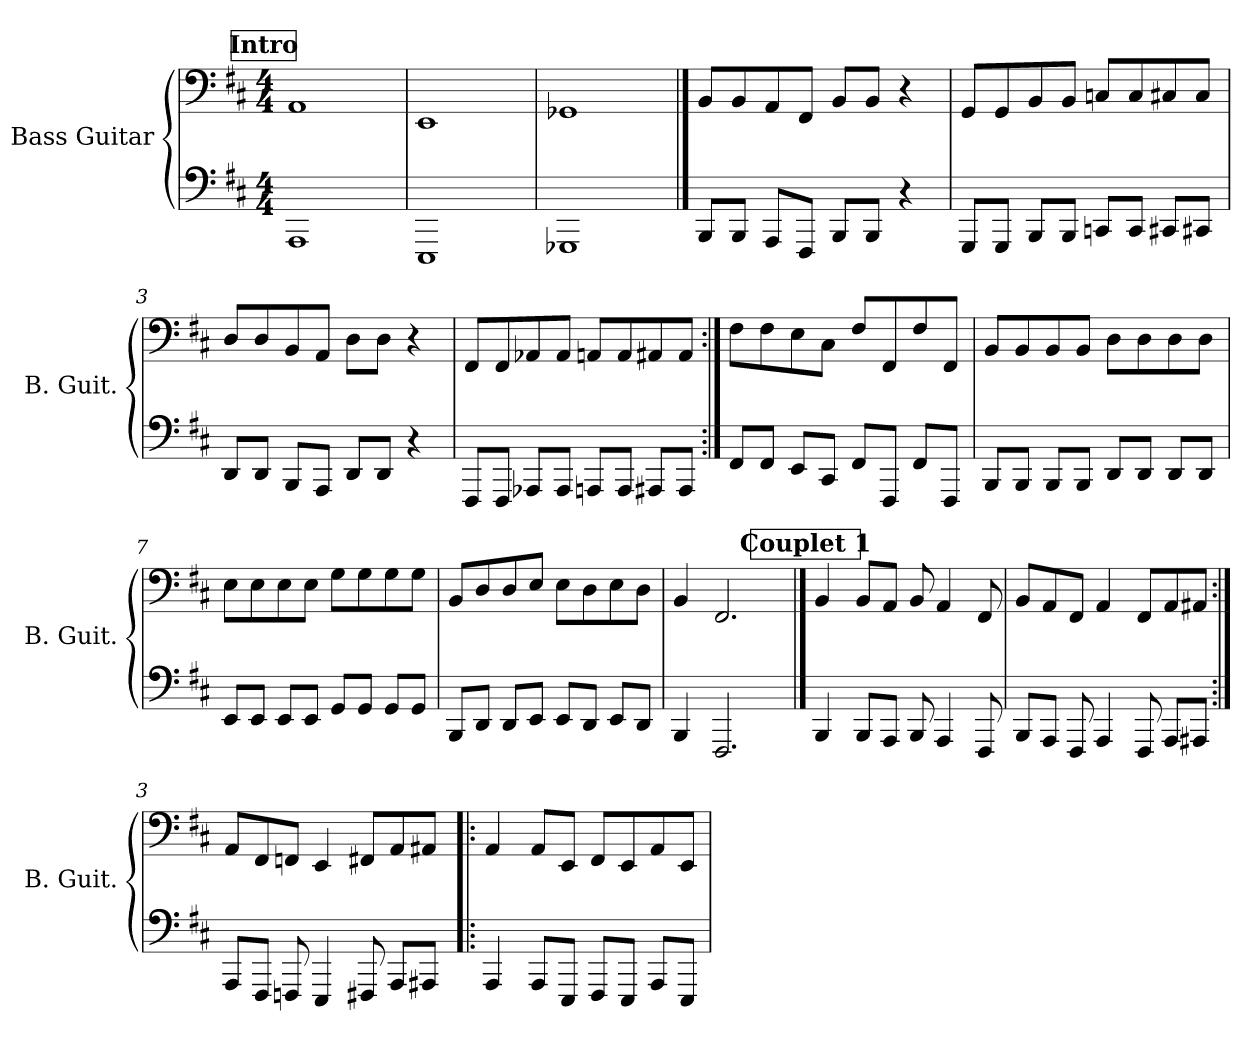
**kern	**kern
*part1	*part1
*staff2	*staff1
*I"Bass Guitar	*
*I'B. Guit.	*
*stria4	*
*	*clefF4
*ITrd7c12	*ITrd7c12
*k[f#c#]	*k[f#c#]
*M4/4	*M4/4
!!LO:REH:place=s1:a:B:fs=14:t=Intro
=1	=1
1AAAA	1AAA
=2	=2
1EEEE	1EEE
=3	=3
1GGGG-	1GGG-X
!!LO:LB:g=z
==1	==1
!!LO:REH:place=s1:a:B:fs=14:t=Refrein
*stria4	*
*	*MM150
8BBBBL	8BBB/L
8BBBBJ	8BBB/
8AAAAL	8AAA/
8FFFF#J	8FFF#/J
8BBBBL	8BBB/L
8BBBBJ	8BBB/J
4r	4r
=2	=2
8GGGGL	8GGG/L
8GGGGJ	8GGG/
8BBBBL	8BBB/
8BBBBJ	8BBB/J
8CCCL	8CCn/L
8CCCJ	8CC/
8CCC#L	8CC#X/
8CCC#XJ	8CC#/J
=3	=3
8DDDL	8DD/L
8DDDJ	8DD/
8BBBBL	8BBB/
8AAAAJ	8AAA/J
8DDDL	8DD\L
8DDDJ	8DD\J
4r	4r
=4	=4
8FFFF#L	8FFF#/L
8FFFF#J	8FFF#/
8AAAA-L	8AAA-X/
8AAAA-J	8AAA-/J
8AAAAL	8AAAn/L
8AAAAJ	8AAA/
8AAAA#L	8AAA#X/
8AAAA#J	8AAA#/J
=5:|!	=5:|!
8FFF#L	8FF#\L
8FFF#J	8FF#\
8EEEL	8EE\
8CCC#J	8CC#\J
8FFF#L	8FF#/L
8FFFF#J	8FFF#/
8FFF#L	8FF#/
8FFFF#J	8FFF#/J
!!LO:LB:g=z
=6	=6
8BBBBL	8BBB/L
8BBBBJ	8BBB/
8BBBBL	8BBB/
8BBBBJ	8BBB/J
8DDDL	8DD\L
8DDDJ	8DD\
8DDDL	8DD\
8DDDJ	8DD\J
=7	=7
8EEEL	8EE\L
8EEEJ	8EE\
8EEEL	8EE\
8EEEJ	8EE\J
8GGGL	8GG\L
8GGGJ	8GG\
8GGGL	8GG\
8GGGJ	8GG\J
=8	=8
8BBBBL	8BBB/L
8DDDJ	8DD/
8DDDL	8DD/
8EEEJ	8EE/J
8EEEL	8EE\L
8DDDJ	8DD\
8EEEL	8EE\
8DDDJ	8DD\J
=9	=9
4BBBB	4BBB/
2.FFFF#	2.FFF#/
!!LO:LB:g=z
!!LO:REH:place=s1:a:B:fs=14:t=Couplet 1
==1	==1
*stria4	*
4BBBB	4BBB/
8BBBBL	8BBB/L
8AAAAJ	8AAA/J
8BBBB	8BBB/
4AAAA	4AAA/
8FFFF#	8FFF#/
=2	=2
8BBBBL	8BBB/L
8AAAAJ	8AAA/
8FFFF#	8FFF#/J
4AAAA	4AAA/
8FFFF#	8FFF#/L
8AAAAL	8AAA/
8AAAA#XJ	8AAA#X/J
=3:|!	=3:|!
8AAAAL	8AAA/L
8FFFF#J	8FFF#/
8FFFF	8FFFn/J
4EEEE	4EEE/
8FFFF#	8FFF#X/L
8AAAAL	8AAA/
8AAAA#J	8AAA#X/J
!!LO:LB:g=z
=4!|:	=4!|:
4AAAA	4AAA/
8AAAAL	8AAA/L
8EEEEJ	8EEE/J
8FFFF#L	8FFF#/L
8EEEEJ	8EEE/
8AAAAL	8AAA/
8EEEEJ	8EEE/J
=	=
*-	*-
